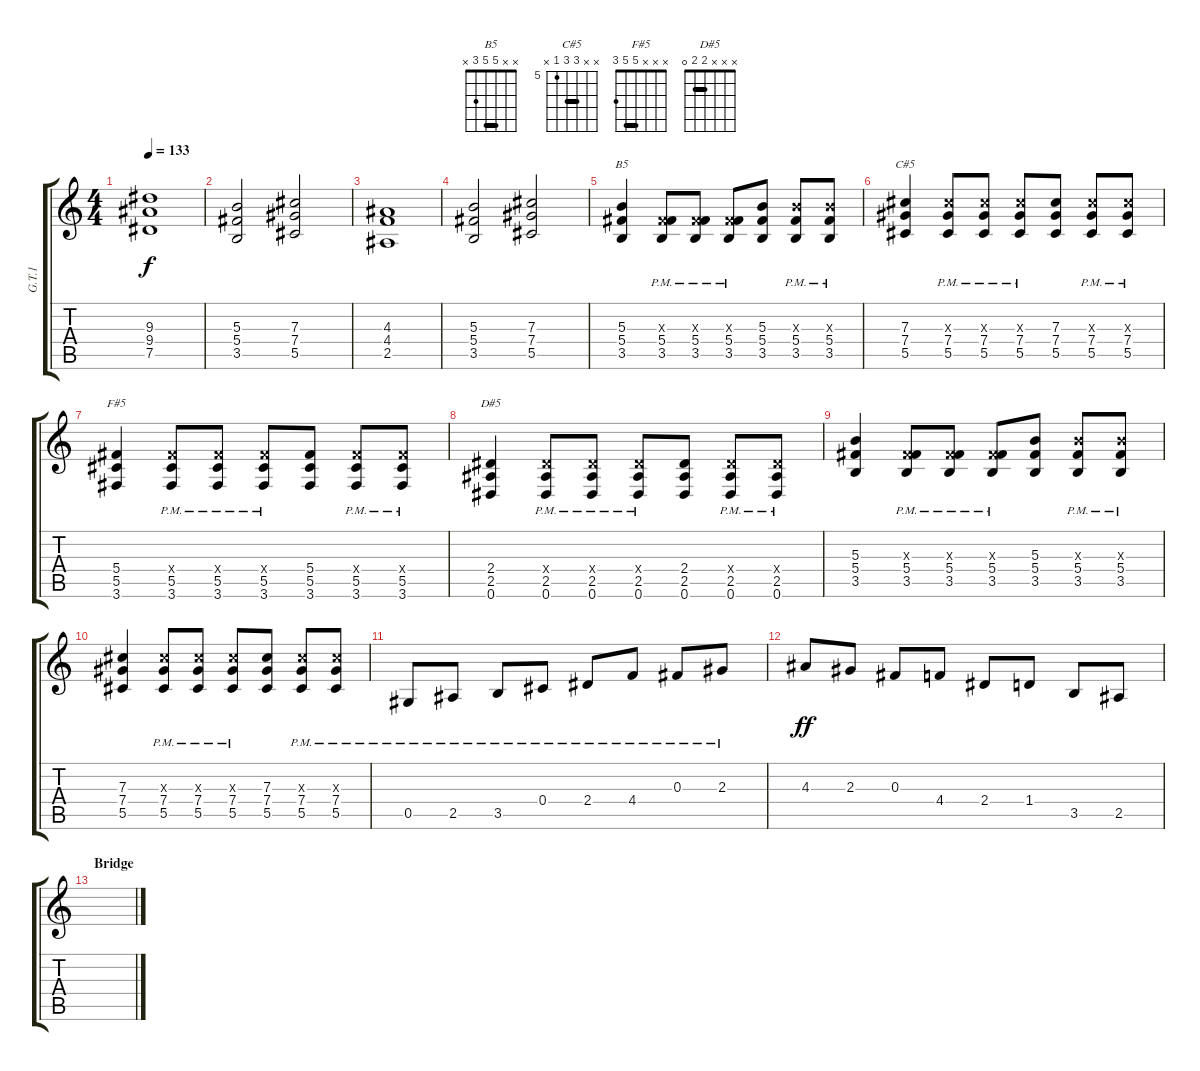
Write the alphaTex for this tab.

\track ("G.T.1" "G.T.1") {instrument overdrivenguitar}
\staff {score tabs}
\tuning (Eb4 Bb3 Gb3 Db3 Ab2 Eb2) {hide}
\chord ("B5" x x 5 5 3 x) {barre 5}
\chord ("C#5" x x 7 7 5 x) {firstfret 5 barre 7}
\chord ("F#5" x x x 5 5 3) {barre 5}
\chord ("D#5" x x x 2 2 0) {barre 2}
\ts (4 4)
\tempo 133
\clef g2
\ks c
(9.3 9.4 7.5).1{dy f} |
(5.3 5.4 3.5).2 (7.3 7.4 5.5).2 |
(4.3 4.4 2.5).1 |
(5.3 5.4 3.5).2 (7.3 7.4 5.5).2 |
(5.3 5.4 3.5).4{ch "B5"} (0.3{x} 5.4{pm} 3.5{pm}).8 (0.3{x} 5.4{pm} 3.5{pm}).8 (0.3{x} 5.4{pm} 3.5{pm}).8 (5.3 5.4 3.5).8 (5.3{x} 5.4{pm} 3.5{pm}).8 (5.3{x} 5.4{pm} 3.5{pm}).8 |
(7.3 7.4 5.5).4{ch "C#5"} (7.3{x} 7.4{pm} 5.5{pm}).8 (7.3{x} 7.4{pm} 5.5{pm}).8 (7.3{x} 7.4{pm} 5.5{pm}).8 (7.3 7.4 5.5).8 (7.3{x} 7.4{pm} 5.5{pm}).8 (7.3{x} 7.4{pm} 5.5{pm}).8 |
(5.4 5.5 3.6).4{ch "F#5"} (5.4{x} 5.5{pm} 3.6{pm}).8 (5.4{x} 5.5{pm} 3.6{pm}).8 (5.4{x} 5.5{pm} 3.6{pm}).8 (5.4 5.5 3.6).8 (5.4{x} 5.5{pm} 3.6{pm}).8 (5.4{x} 5.5{pm} 3.6{pm}).8 |
(2.4 2.5 0.6).4{ch "D#5"} (2.4{x} 2.5{pm} 0.6{pm}).8 (2.4{x} 2.5{pm} 0.6{pm}).8 (2.4{x} 2.5{pm} 0.6{pm}).8 (2.4 2.5 0.6).8 (2.4{x} 2.5{pm} 0.6{pm}).8 (2.4{x} 2.5{pm} 0.6{pm}).8 |
(5.3 5.4 3.5).4 (0.3{x} 5.4{pm} 3.5{pm}).8 (0.3{x} 5.4{pm} 3.5{pm}).8 (0.3{x} 5.4{pm} 3.5{pm}).8 (5.3 5.4 3.5).8 (5.3{x} 5.4{pm} 3.5{pm}).8 (5.3{x} 5.4{pm} 3.5{pm}).8 |
(7.3 7.4 5.5).4 (7.3{x} 7.4{pm} 5.5{pm}).8 (7.3{x} 7.4{pm} 5.5{pm}).8 (7.3{x} 7.4{pm} 5.5{pm}).8 (7.3 7.4 5.5).8 (7.3{x} 7.4{pm} 5.5{pm}).8 (7.3{x} 7.4{pm} 5.5{pm}).8 |
0.5{pm}.8 2.5{pm}.8 3.5{pm}.8 0.4{pm}.8 2.4{pm}.8 4.4{pm}.8 0.3{pm}.8 2.3{pm}.8 |
4.3.8{dy ff} 2.3.8 0.3.8 4.4.8 2.4.8 1.4.8 3.5.8 2.5.8 |
\section ("" "Bridge")
